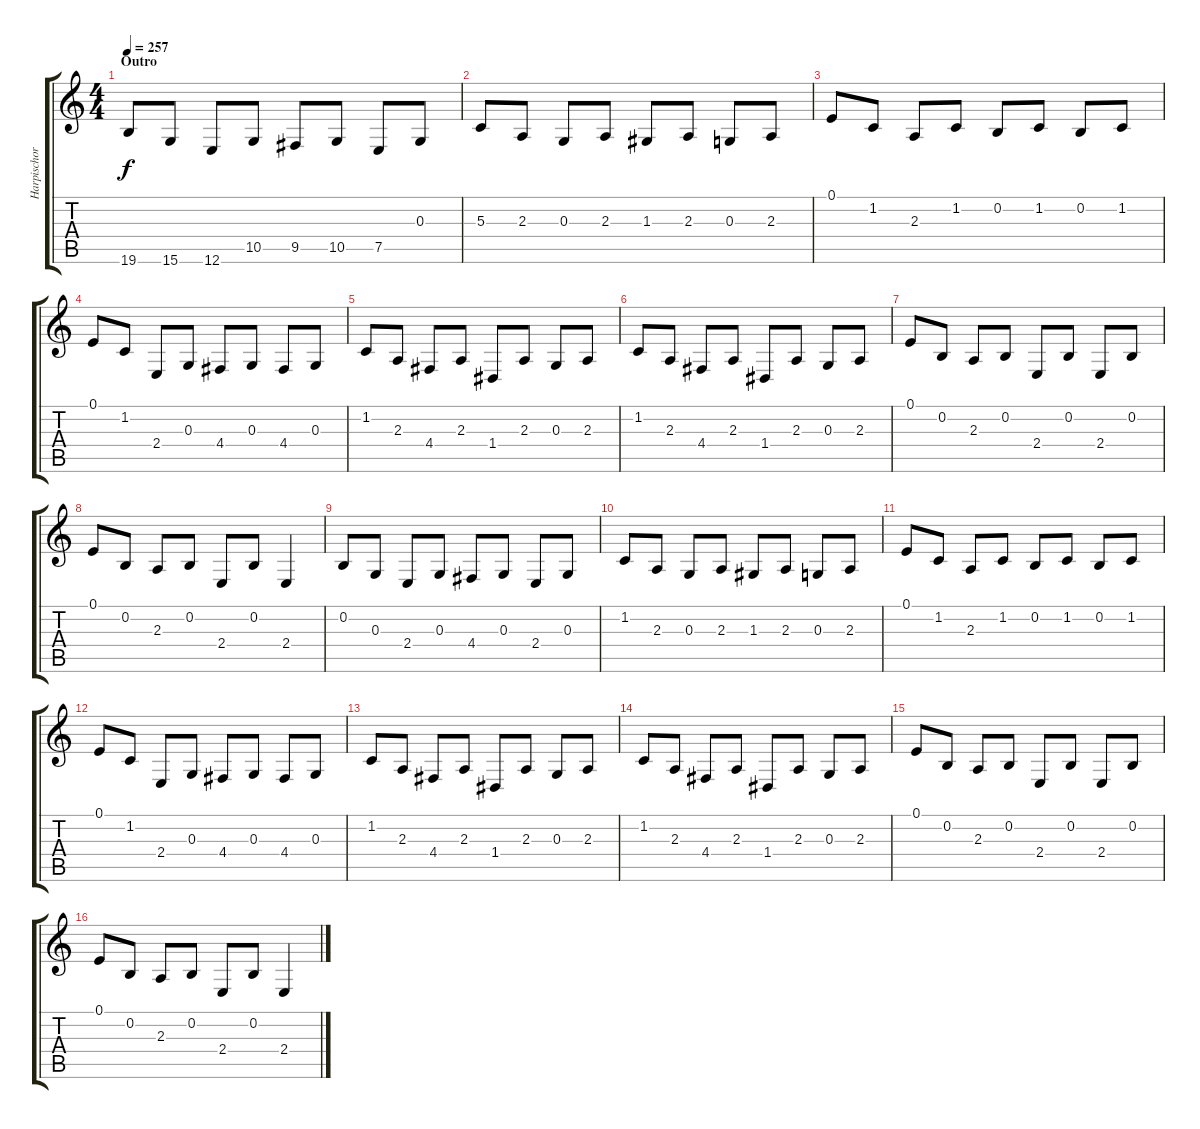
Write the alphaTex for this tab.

\track ("Harpischord" "Harpischor") {instrument harpsichord}
\staff {score tabs}
\tuning (E4 B3 G3 D3 A2 E2) {hide}
\ts (4 4)
\section ("" "Outro")
\tempo 257
\clef g2
\ks c
19.6.8{dy f} 15.6.8 12.6.8 10.5.8 9.5.8 10.5.8 7.5.8 0.3.8 |
5.3.8 2.3.8 0.3.8 2.3.8 1.3.8 2.3.8 0.3.8 2.3.8 |
0.1.8 1.2.8 2.3.8 1.2.8 0.2.8 1.2.8 0.2.8 1.2.8 |
0.1.8 1.2.8 2.4.8 0.3.8 4.4.8 0.3.8 4.4.8 0.3.8 |
1.2.8 2.3.8 4.4.8 2.3.8 1.4.8 2.3.8 0.3.8 2.3.8 |
1.2.8 2.3.8 4.4.8 2.3.8 1.4.8 2.3.8 0.3.8 2.3.8 |
0.1.8 0.2.8 2.3.8 0.2.8 2.4.8 0.2.8 2.4.8 0.2.8 |
0.1.8 0.2.8 2.3.8 0.2.8 2.4.8 0.2.8 2.4.4 |
0.2.8 0.3.8 2.4.8 0.3.8 4.4.8 0.3.8 2.4.8 0.3.8 |
1.2.8 2.3.8 0.3.8 2.3.8 1.3.8 2.3.8 0.3.8 2.3.8 |
0.1.8 1.2.8 2.3.8 1.2.8 0.2.8 1.2.8 0.2.8 1.2.8 |
0.1.8 1.2.8 2.4.8 0.3.8 4.4.8 0.3.8 4.4.8 0.3.8 |
1.2.8 2.3.8 4.4.8 2.3.8 1.4.8 2.3.8 0.3.8 2.3.8 |
1.2.8 2.3.8 4.4.8 2.3.8 1.4.8 2.3.8 0.3.8 2.3.8 |
0.1.8 0.2.8 2.3.8 0.2.8 2.4.8 0.2.8 2.4.8 0.2.8 |
0.1.8 0.2.8 2.3.8 0.2.8 2.4.8 0.2.8 2.4.4
